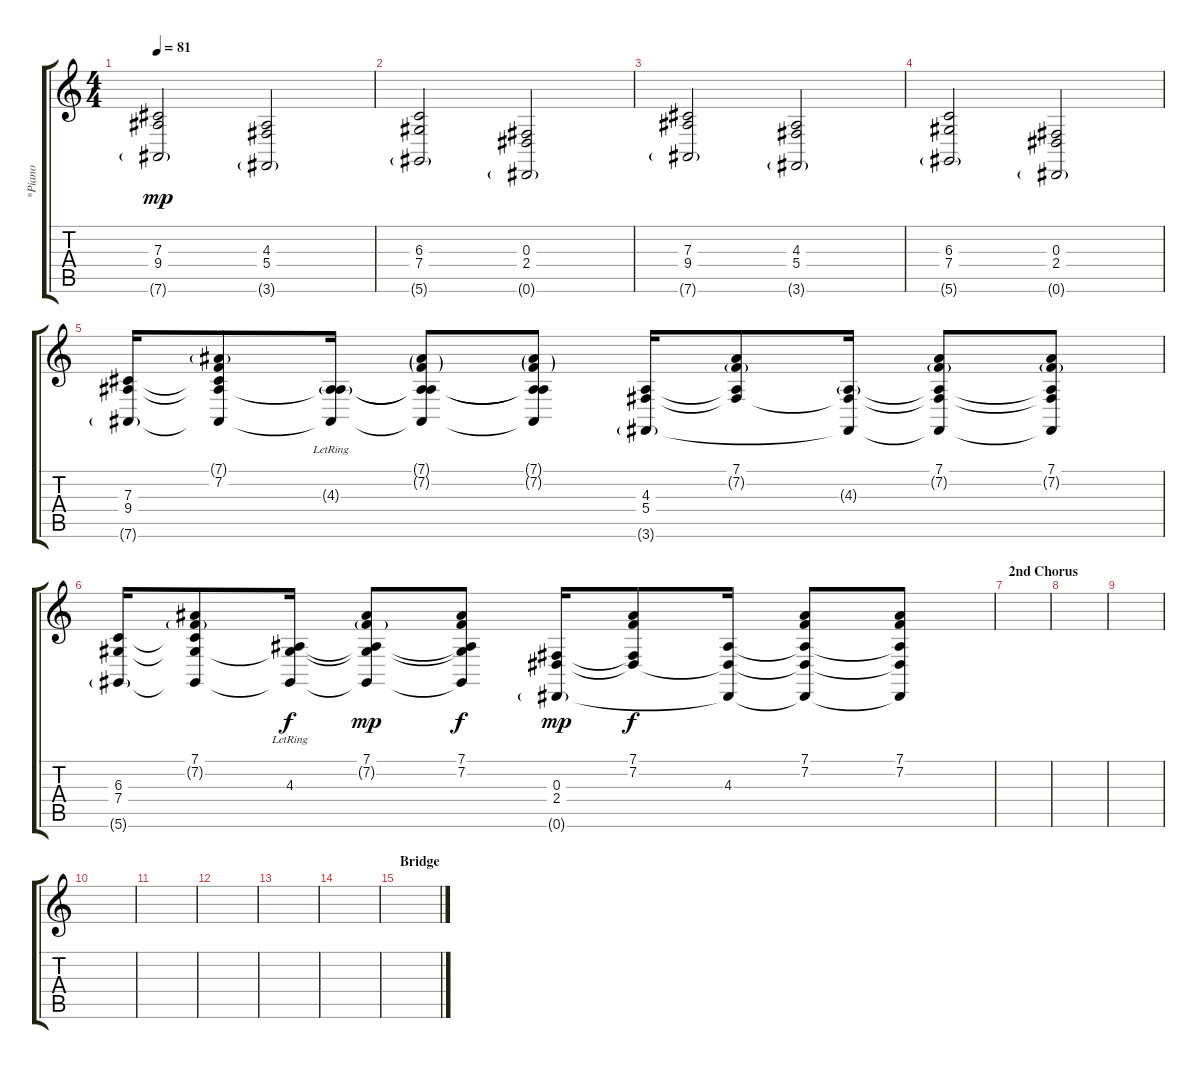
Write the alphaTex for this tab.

\track ("*Piano" "*Piano") {instrument acousticgrandpiano}
\staff {score tabs}
\tuning (Eb4 Bb3 Gb3 Db3 Ab2 Eb2) {hide}
\ts (4 4)
\tempo 81
\clef g2
\ks c
(7.3 9.4 7.6{g}).2{dy mp} (4.3 5.4 3.6{g}).2 |
(6.3 7.4 5.6{g}).2 (0.3 2.4 0.6{g}).2 |
(7.3 9.4 7.6{g}).2 (4.3 5.4 3.6{g}).2 |
(6.3 7.4 5.6{g}).2 (0.3 2.4 0.6{g}).2 |
(7.3 9.4 7.6{g}).16 (7.1{g} 7.2 7.3{t} 9.4{t} 7.6{t}).8 (4.3{g lr} 9.4{t} 7.6{t}).16 (7.1{g} 7.2{g} 4.3{t} 9.4{t} 7.6{t}).8 (7.1{g} 7.2{g} 4.3{t} 9.4{t} 7.6{t}).8 (4.3 5.4 3.6{g}).16 (7.1 7.2{g} 4.3{t} 5.4{t}).8 (4.3{g} 5.4{t} 3.6{t}).16 (7.1 7.2{g} 4.3{t} 5.4{t} 3.6{t}).8 (7.1 7.2{g} 4.3{t} 5.4{t} 3.6{t}).8 |
(6.3 7.4 5.6{g}).16 (7.1 7.2{g} 6.3{t} 7.4{t} 5.6{t}).8 (4.3{lr} 7.4{t} 5.6{t}).16{dy f} (7.1 7.2{g} 4.3{t} 7.4{t} 5.6{t}).8{dy mp} (7.1 7.2 4.3{t} 7.4{t} 5.6{t}).8{dy f} (0.3 2.4 0.6{g}).16{dy mp} (7.1 7.2 0.3{t} 2.4{t}).8{dy f} (4.3 2.4{t} 0.6{t}).16 (7.1 7.2 4.3{t} 2.4{t} 0.6{t}).8 (7.1 7.2 4.3{t} 2.4{t} 0.6{t}).8 |
\section ("" "2nd Chorus")
|
|
|
|
|
|
|
|
\section ("" "Bridge")
